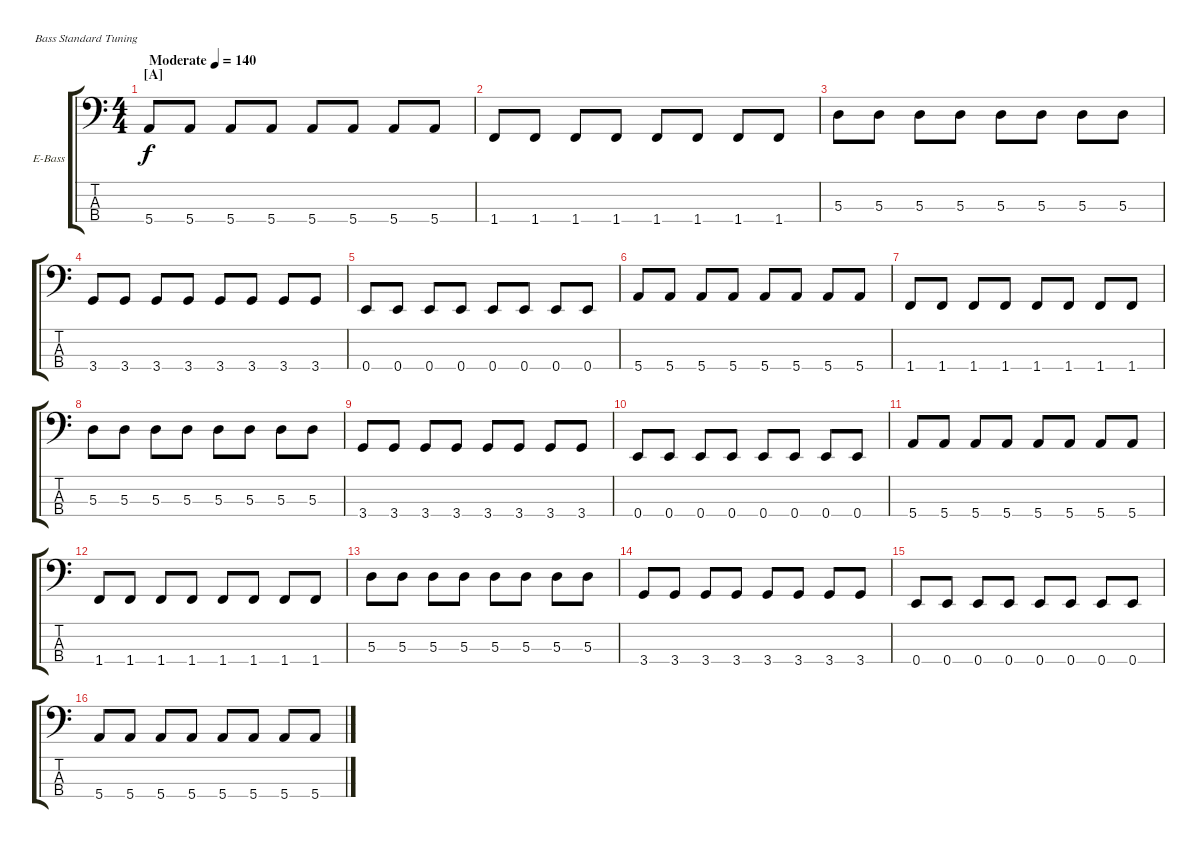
\bracketExtendMode groupsimilarinstruments
\firstSystemTrackNameOrientation horizontal
\otherSystemsTrackNameOrientation horizontal
\track ("Nikolaï Fraiture" "E-Bass") {instrument electricbassfinger}
\staff {score tabs}
\tuning (G2 D2 A1 E1)
\ts (4 4)
\beaming (8 2 2 2 2)
\section ("A" "")
\tempo (140 "Moderate")
\clef f4
\ks aminor
5.4.8{dy f instrument electricbassfinger} 5.4.8 5.4.8 5.4.8 5.4.8 5.4.8 5.4.8 5.4.8 |
1.4.8 1.4.8 1.4.8 1.4.8 1.4.8 1.4.8 1.4.8 1.4.8 |
5.3.8 5.3.8 5.3.8 5.3.8 5.3.8 5.3.8 5.3.8 5.3.8 |
3.4.8 3.4.8 3.4.8 3.4.8 3.4.8 3.4.8 3.4.8 3.4.8 |
0.4.8 0.4.8 0.4.8 0.4.8 0.4.8 0.4.8 0.4.8 0.4.8 |
5.4.8 5.4.8 5.4.8 5.4.8 5.4.8 5.4.8 5.4.8 5.4.8 |
1.4.8 1.4.8 1.4.8 1.4.8 1.4.8 1.4.8 1.4.8 1.4.8 |
5.3.8 5.3.8 5.3.8 5.3.8 5.3.8 5.3.8 5.3.8 5.3.8 |
3.4.8 3.4.8 3.4.8 3.4.8 3.4.8 3.4.8 3.4.8 3.4.8 |
0.4.8 0.4.8 0.4.8 0.4.8 0.4.8 0.4.8 0.4.8 0.4.8 |
5.4.8 5.4.8 5.4.8 5.4.8 5.4.8 5.4.8 5.4.8 5.4.8 |
1.4.8 1.4.8 1.4.8 1.4.8 1.4.8 1.4.8 1.4.8 1.4.8 |
5.3.8 5.3.8 5.3.8 5.3.8 5.3.8 5.3.8 5.3.8 5.3.8 |
3.4.8 3.4.8 3.4.8 3.4.8 3.4.8 3.4.8 3.4.8 3.4.8 |
0.4.8 0.4.8 0.4.8 0.4.8 0.4.8 0.4.8 0.4.8 0.4.8 |
5.4.8 5.4.8 5.4.8 5.4.8 5.4.8 5.4.8 5.4.8 5.4.8
